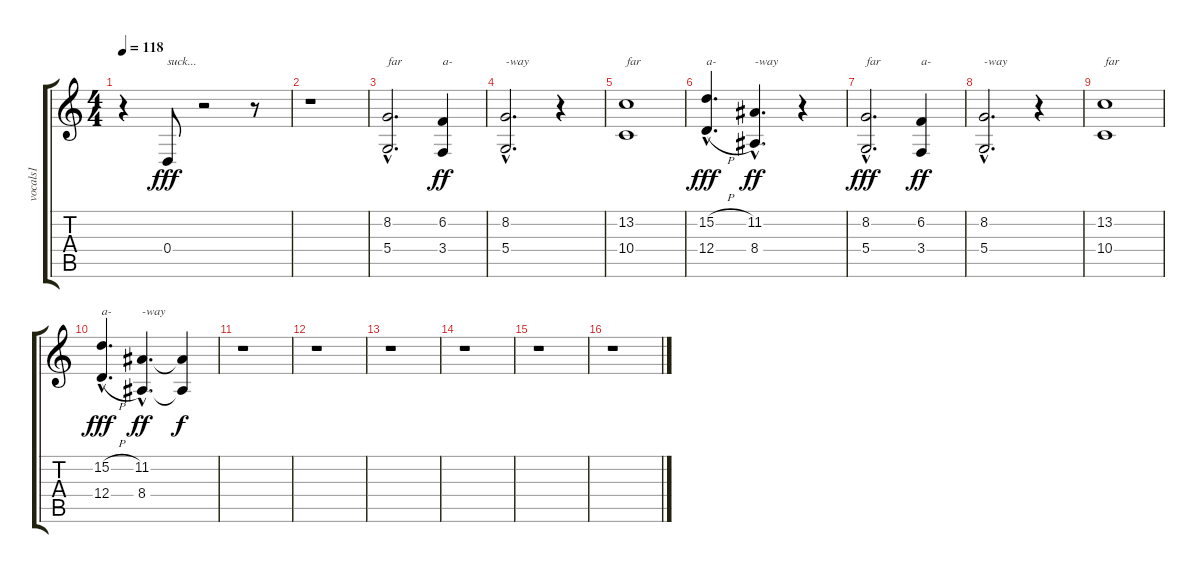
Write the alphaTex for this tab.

\track ("vocals1" "vocals1") {instrument choiraahs}
\staff {score tabs}
\tuning (E4 B3 G3 D3 A2 E2) {hide}
\ts (4 4)
\tempo 118
\clef g2
\ks c
r.4{dy fff} 0.4.8{txt "suck..."} r.2 r.8 |
r.1 |
(8.2{hac} 5.4{hac}).2{d txt "far"} (6.2 3.4).4{txt "a-" dy ff} |
(8.2{hac} 5.4{hac}).2{d txt "-way"} r.4 |
(13.2 10.4).1{txt "far"} |
(15.2{h hac} 12.4{h hac}).4{d txt "a-" dy fff} (11.2{hac} 8.4{hac}).4{d txt "-way" dy ff} r.4 |
(8.2{hac} 5.4{hac}).2{d txt "far" dy fff} (6.2 3.4).4{txt "a-" dy ff} |
(8.2{hac} 5.4{hac}).2{d txt "-way"} r.4 |
(13.2 10.4).1{txt "far"} |
(15.2{h hac} 12.4{h hac}).4{d txt "a-" dy fff} (11.2{hac} 8.4{hac}).4{d txt "-way" dy ff} (11.2{t} 8.4{t}).4{dy f} |
r.1 |
r.1 |
r.1 |
r.1 |
r.1 |
r.1
